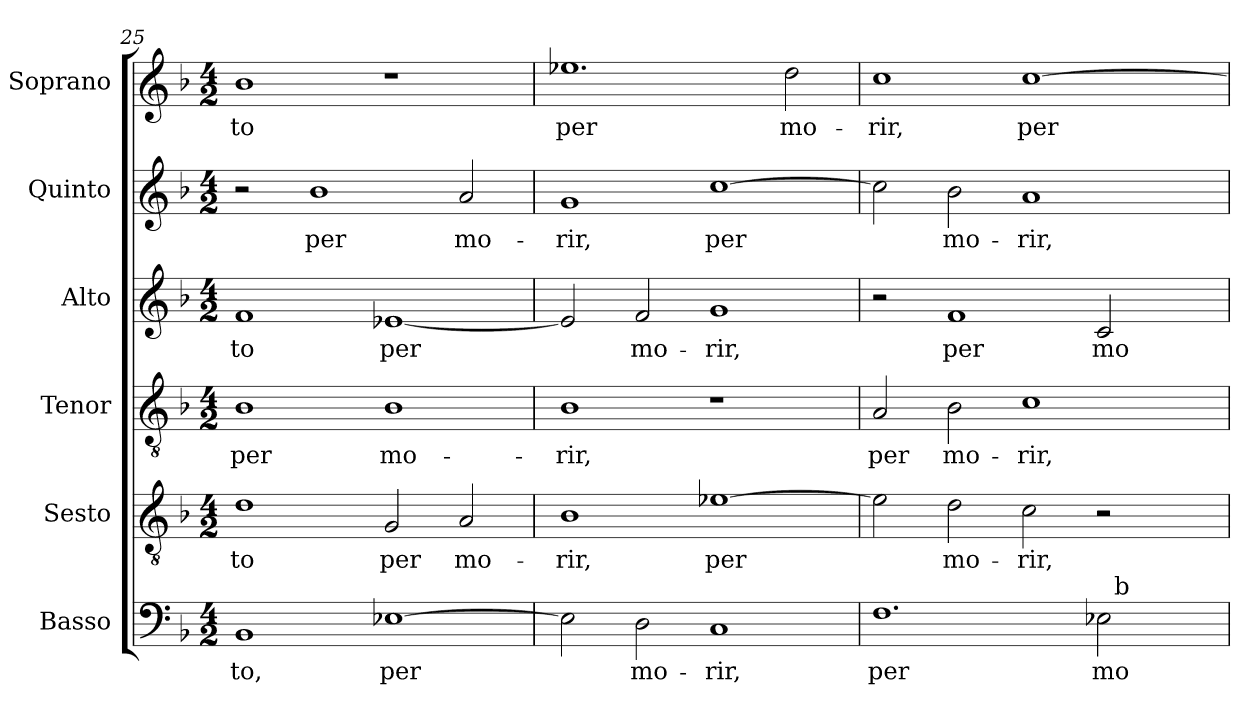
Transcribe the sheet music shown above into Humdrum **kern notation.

**kern	**text	**kern	**text	**kern	**text	**kern	**text	**kern	**text	**kern	**text
*part6	*part6	*part5	*part5	*part4	*part4	*part3	*part3	*part2	*part2	*part1	*part1
*staff6	*staff6	*staff5	*staff5	*staff4	*staff4	*staff3	*staff3	*staff2	*staff2	*staff1	*staff1
*I"Basso	*	*I"Sesto	*	*I"Tenor	*	*I"Alto	*	*I"Quinto	*	*I"Soprano	*
*	*	*I'T.	*	*I'T.	*	*I'A.	*	*	*	*I'Sop.	*
*clefF4	*	*clefGv2	*	*clefGv2	*	*clefG2	*	*clefG2	*	*clefG2	*
*	*	*ITrd7c12	*	*ITrd7c12	*	*	*	*	*	*	*
*k[b-]	*	*k[b-]	*	*k[b-]	*	*k[b-]	*	*k[b-]	*	*k[b-]	*
*F:	*	*F:	*	*F:	*	*F:	*	*F:	*	*F:	*
*M4/2	*	*M4/2	*	*M4/2	*	*M4/2	*	*M4/2	*	*M4/2	*
=25	=25	=25	=25	=25	=25	=25	=25	=25	=25	=25	=25
!	!LO:LY:b:color=#000000	!	!	!	!	!	!	!	!	!	!
!	!	!	!LO:LY:b:color=#000000	!	!	!	!	!	!	!	!
!	!	!	!	!	!LO:LY:b:color=#000000	!	!	!	!	!	!
!	!	!	!	!	!	!	!LO:LY:b:color=#000000	!	!	!	!
!	!	!	!	!	!	!	!	!	!	!	!LO:LY:b:color=#000000
1BB-i	-to,	1Di	-to	1BB-i	per	1fi	-to	2r	.	1b-i	-to
!	!	!	!	!	!	!	!	!	!LO:LY:b:color=#000000	!	!
.	.	.	.	.	.	.	.	1b-i	per	.	.
!	!LO:LY:b:color=#000000	!	!	!	!	!	!	!	!	!	!
!	!	!	!LO:LY:b:color=#000000	!	!	!	!	!	!	!	!
!	!	!	!	!	!LO:LY:b:color=#000000	!	!	!	!	!	!
!	!	!	!	!	!	!	!LO:LY:b:color=#000000	!	!	!	!
[1E-Xi	per	2GGi/	per	1BB-i	mo-	[1e-Xi	per	.	.	1r	.
!	!	!	!LO:LY:b:color=#000000	!	!	!	!	!	!	!	!
!	!	!	!	!	!	!	!	!	!LO:LY:b:color=#000000	!	!
.	.	2AAi/	mo-	.	.	.	.	2ai/	mo-	.	.
=26	=26	=26	=26	=26	=26	=26	=26	=26	=26	=26	=26
!	!	!	!LO:LY:b:color=#000000	!	!	!	!	!	!	!	!
!	!	!	!	!	!LO:LY:b:color=#000000	!	!	!	!	!	!
!	!	!	!	!	!	!	!	!	!LO:LY:b:color=#000000	!	!
!	!	!	!	!	!	!	!	!	!	!	!LO:LY:b:color=#000000
2E-i\]	.	1BB-i	-rir,	1BB-i	-rir,	2e-i/]	.	1gi	-rir,	1.ee-Xi	per
!	!LO:LY:b:color=#000000	!	!	!	!	!	!	!	!	!	!
!	!	!	!	!	!	!	!LO:LY:b:color=#000000	!	!	!	!
2Di\	mo-	.	.	.	.	2fi/	mo-	.	.	.	.
!	!LO:LY:b:color=#000000	!	!	!	!	!	!	!	!	!	!
!	!	!	!LO:LY:b:color=#000000	!	!	!	!	!	!	!	!
!	!	!	!	!	!	!	!LO:LY:b:color=#000000	!	!	!	!
!	!	!	!	!	!	!	!	!	!LO:LY:b:color=#000000	!	!
1Ci	-rir,	[1E-Xi	per	1r	.	1gi	-rir,	[1cci	per	.	.
!	!	!	!	!	!	!	!	!	!	!	!LO:LY:b:color=#000000
.	.	.	.	.	.	.	.	.	.	2ddi\	mo-
=27	=27	=27	=27	=27	=27	=27	=27	=27	=27	=27	=27
!	!LO:LY:b:color=#000000	!	!	!	!	!	!	!	!	!	!
!	!	!	!	!	!LO:LY:b:color=#000000	!	!	!	!	!	!
!	!	!	!	!	!	!	!	!	!	!	!LO:LY:b:color=#000000
*^	*	*	*	*	*	*	*	*	*	*	*
1.Fi	1ryy	per	2E-i\]	.	2AAi/	per	2r	.	2cci\]	.	1cci	-rir,
!	!	!	!	!LO:LY:b:color=#000000	!	!	!	!	!	!	!	!
!	!	!	!	!	!	!LO:LY:b:color=#000000	!	!	!	!	!	!
!	!	!	!	!	!	!	!	!LO:LY:b:color=#000000	!	!	!	!
!	!	!	!	!	!	!	!	!	!	!LO:LY:b:color=#000000	!	!
.	.	.	2Di\	mo-	2BB-i\	mo-	1fi	per	2b-i\	mo-	.	.
!	!	!	!	!LO:LY:b:color=#000000	!	!	!	!	!	!	!	!
!	!	!	!	!	!	!LO:LY:b:color=#000000	!	!	!	!	!	!
!	!	!	!	!	!	!	!	!	!	!LO:LY:b:color=#000000	!	!
!	!	!	!	!	!	!	!	!	!	!	!	!LO:LY:b:color=#000000
.	2ryy	.	2Ci\	-rir,	1Ci	-rir,	.	.	1ai	-rir,	[1cci	per
!	!	!LO:LY:b:color=#000000	!	!	!	!	!	!	!	!	!	!
!	!	!	!	!	!	!	!	!LO:LY:b:color=#000000	!	!	!	!
2E-i\	32ryy	mo-	2r	.	.	.	2ci/	mo-	.	.	.	.
.	256ryy	.	.	.	.	.	.	.	.	.	.	.
!	!LO:TX:a:t=b	!	!	!	!	!	!	!	!	!	!	!
.	4ryy	.	.	.	.	.	.	.	.	.	.	.
.	8ryy	.	.	.	.	.	.	.	.	.	.	.
.	16ryy	.	.	.	.	.	.	.	.	.	.	.
.	64..ryy	.	.	.	.	.	.	.	.	.	.	.
*v	*v	*	*	*	*	*	*	*	*	*	*	*
=	=	=	=	=	=	=	=	=	=	=	=
*-	*-	*-	*-	*-	*-	*-	*-	*-	*-	*-	*-
